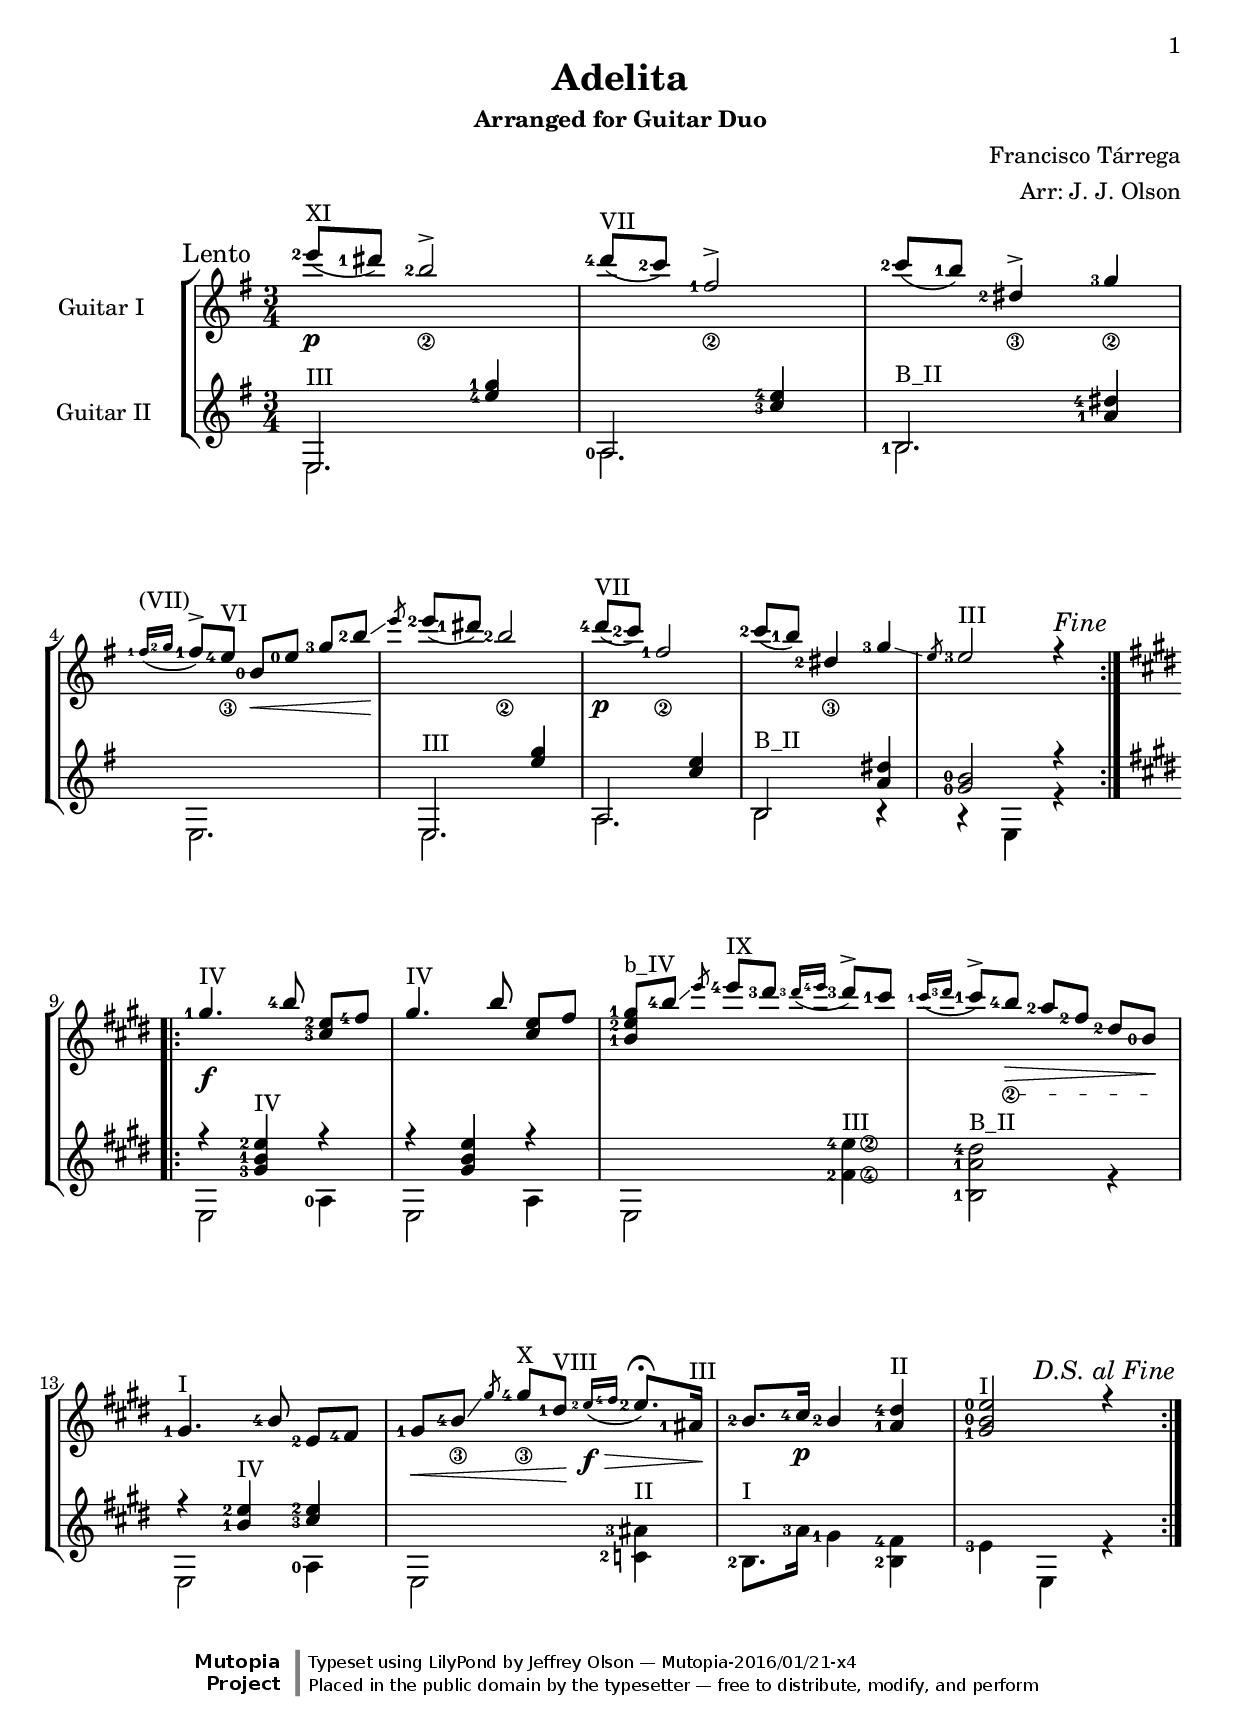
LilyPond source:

\version "2.18.2"

% Acknowledgments:
% This arrangement for guitar duo has been adapted from Tárrega's
% original solo composition, a copy of which was in the Boije
% collection and became available as IMSLP item 44649.  Thanks to
% guitarist Dennis Burns for his review and suggestions.

\header {
 title = "Adelita"
 subtitle = \markup { \smaller "Arranged for Guitar Duo" }
 composer = "Francisco Tárrega"
 arranger = "Arr: J. J. Olson"
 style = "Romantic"
 date = "n.d."
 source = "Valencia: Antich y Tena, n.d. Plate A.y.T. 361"
 mytagline = ##f

 %            o_
 %       (\___\/_____/)
 %  ~ ~ ~ ~ ~ / ~ ~ ~ ~ ~ ~ ~ 
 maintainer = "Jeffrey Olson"
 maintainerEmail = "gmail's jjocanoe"
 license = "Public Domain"

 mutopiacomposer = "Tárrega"
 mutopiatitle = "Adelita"
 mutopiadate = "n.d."
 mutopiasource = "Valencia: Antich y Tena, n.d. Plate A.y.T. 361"
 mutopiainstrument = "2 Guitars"

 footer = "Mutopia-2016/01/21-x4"
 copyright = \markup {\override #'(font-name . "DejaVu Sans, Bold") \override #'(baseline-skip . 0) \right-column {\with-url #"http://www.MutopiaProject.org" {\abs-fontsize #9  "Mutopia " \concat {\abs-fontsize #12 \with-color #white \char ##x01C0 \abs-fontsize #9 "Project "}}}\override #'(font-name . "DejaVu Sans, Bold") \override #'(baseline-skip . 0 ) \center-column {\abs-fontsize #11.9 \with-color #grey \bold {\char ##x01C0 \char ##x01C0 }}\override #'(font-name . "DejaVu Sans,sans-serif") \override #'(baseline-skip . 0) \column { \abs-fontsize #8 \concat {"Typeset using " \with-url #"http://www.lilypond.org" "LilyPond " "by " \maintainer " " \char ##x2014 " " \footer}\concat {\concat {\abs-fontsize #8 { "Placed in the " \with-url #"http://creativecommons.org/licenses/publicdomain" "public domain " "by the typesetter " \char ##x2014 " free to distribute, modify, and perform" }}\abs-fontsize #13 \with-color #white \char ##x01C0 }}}
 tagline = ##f
}

\paper{
  page-count = #1
  %#(set-paper-size "a4")      %uncomment to test specific paper size
  %#(set-paper-size "letter")  %uncomment to test specific paper size
  indent = \indent + 8\mm
  top-margin = 8\mm
  bottom-margin = 8\mm
  ragged-last-bottom = ##f
  print-first-page-number = ##t
  evenHeaderMarkup = \oddHeaderMarkup % so all page numbers to right
  oddFooterMarkup = \markup { \column {
      \fill-line { \on-the-fly #first-page \column { \vspace #1 \fromproperty #'header:copyright } } 
      \fill-line { \on-the-fly #last-page \fromproperty #'header:mytagline }
    }
  }
  evenFooterMarkup = \oddFooterMarkup
}

% suppress local file system path in pdf
#(ly:set-option 'point-and-click #f)

% guitar neck position indicators
pI    = ^\markup { "I" }
pII   = ^\markup { "II" }
pIII  = ^\markup { "III" }
pIV   = ^\markup { "IV" }
pV    = ^\markup { "V" }
pVI   = ^\markup { "VI" }
pVII  = ^\markup { "VII" }
pVIII = ^\markup { "VIII" }
pIX   = ^\markup { "IX" }
pX    = ^\markup { "X" }
pXI   = ^\markup { "XI" }
pXII  = ^\markup { "XII" }
pXIII = ^\markup { "XIII" }
pXVI  = ^\markup { "XVI" }

% parenthetic position reminders
ppI    = ^\markup { "(I)" }
ppII   = ^\markup { "(II)" }
ppIII  = ^\markup { "(III)" }
ppIV   = ^\markup { "(IV)" }
ppV    = ^\markup { "(V)" }
ppVI   = ^\markup { "(VI)" }
ppVII  = ^\markup { "(VII)" }
ppVIII = ^\markup { "(VIII)" }
ppIX   = ^\markup { "(IX)" }
ppX    = ^\markup { "(X)" }
ppXI   = ^\markup { "(XI)" }
ppXII  = ^\markup { "(XII)" }
ppXIII = ^\markup { "(XIII)" }

% large barre
BpI    = ^\markup { "B_I" }
BpII   = ^\markup { "B_II" }
BpIII  = ^\markup { "B_III" }
BpIV   = ^\markup { "B_IV" }
BpV    = ^\markup { "B_V" }
BpVI   = ^\markup { "B_VI" }
BpVII  = ^\markup { "B_VII" }
BpVIII = ^\markup { "B_VIII" }
BpIX   = ^\markup { "B_IX" }
BpX    = ^\markup { "B_X" }
BpXI   = ^\markup { "B_XI" }
BpXII  = ^\markup { "B_XII" }

% small barre
bpI    = ^\markup { "b_I" }
bpII   = ^\markup { "b_II" }
bpIII  = ^\markup { "b_III" }
bpIV   = ^\markup { "b_IV" }
bpV    = ^\markup { "b_V" }
bpVI   = ^\markup { "b_VI" }
bpVII  = ^\markup { "b_VII" }
bpVIII = ^\markup { "b_VIII" }
bpIX   = ^\markup { "b_IX" }
bpX    = ^\markup { "b_X" }
bpXI   = ^\markup { "b_XI" }
bpXII  = ^\markup { "b_XII" }

% parenthetic small barre
bppI    = ^\markup { "(b_I)" }
bppIII  = ^\markup { "(b_III)" }

% left hand fingering locations
fingerLeft   = \set fingeringOrientations = #'(left)
fingerRight  = \set fingeringOrientations = #'(right)
fingerUp     = \set fingeringOrientations = #'(up)
fingerDown   = \set fingeringOrientations = #'(down)
fingerUpDown = \set fingeringOrientations = #'(up down)
fingerInStaff  = \override Fingering.staff-padding = #'()
fingerOutStaff = \revert Fingering.staff-padding

% right hand fingers
P = \rightHandFinger #1
I = \rightHandFinger #2
M = \rightHandFinger #3
A = \rightHandFinger #4

% right hand fingering locations
rhUp    = \set strokeFingerOrientations = #'(up)
rhDown  = \set strokeFingerOrientations = #'(down)
rhLeft  = \set strokeFingerOrientations = #'(left)
rhRight = \set strokeFingerOrientations = #'(right)

% string number locations
stringUp    = \set stringNumberOrientations = #'(up)
stringDown  = \set stringNumberOrientations = #'(down)
stringLeft  = \set stringNumberOrientations = #'(left)
stringRight = \set stringNumberOrientations = #'(right)

% harmonics
headHarmonic = \override Staff.NoteHead.style = #'harmonic
headRevert = \revert Staff.NoteHead.style

%high notes
hiE   = ^\markup{ \smaller E}
hiF   = ^\markup{ \smaller F}
hiFis = ^\markup{ \smaller \concat{ F \super \sharp }}
hiG   = ^\markup{ \smaller G}
hiGis = ^\markup{ \smaller \concat{ G \super \sharp }}
hiAes = ^\markup{ \smaller \concat{ A \super \flat }}
hiA   = ^\markup{ \smaller A}
hiBes = ^\markup{ \smaller \concat{ B \super \flat }}
hiB   = ^\markup{ \smaller B}

hideTupletNumber = \override TupletNumber.stencil = ##f
unhideTupletNumber = \revert TupletNumber.stencil 
hideTupletBracket = \override TupletBracket.bracket-visibility = ##f

% stems
longStem = \override Stem.details.beamed-lengths = #'(5)
shortStem = \override Stem.details.beamed-lengths = #'(3)
revertStemLength = \revert Stem.details.beamed-lengths

% DS marks
marksRight = \override Score.RehearsalMark #'self-alignment-X = #RIGHT
markFine = \mark \markup { \smaller \italic "Fine" }
markDsFine = \mark \markup { \smaller \italic "D.S. al Fine" }

% from snippets + dashed line
stringNumberSpanner =
#(define-music-function (parser location StringNumber) (string?)
  #{
    \override TextSpanner.style = #'dashed-line
    \override TextSpanner.font-size = #-5
    \override TextSpanner.bound-details.left.stencil-align-dir-y = #CENTER
    \override TextSpanner.bound-details.left.text = \markup { \circle \number #StringNumber }
  #})

upperInstrument = \markup{ "Guitar I   " }
upperVoice = \transpose c c' {
  % within this body, c will show as middle C on a guitar staff
  \mergeDifferentlyHeadedOn
  \mergeDifferentlyDottedOn
  \fingerLeft
  \stringDown
  \slurDown

  \key e \minor
  \mark \markup { \smaller "Lento" }
  <e''-2>8\p\pXI( <dis''-1>) <b'-2\2>2-> | %1a
  <d''-4>8\pVII( <c''-2>) <fis'-1\2>2-> | %2a
  <c''-2>8( <b'-1>) <dis'-2\3>4-> <g'-3\2> | \break %3a
  \acciaccatura { <fis'-1>16\ppVII <g'-2> } <fis'-1>8->[ <e'-4\3>\pVI] <b-0>\<[ <e'-0>] <g'-3>[ <b'-2>]\glissando \slashedGrace e''8\! | %4a
  <e''-2>8( <dis''-1>) <b'-2\2>2 | %5a
  <d''-4>8\pVII\p( <c''-2>) <fis'-1\2>2 | %6a
  <c''-2>8( <b'-1>) <dis'-2\3>4 <g'-3>\glissando \slashedGrace e'8 | %7a
  <e'-3>2\pIII r4^\markup{ \larger \italic "Fine" } | \break %8a

  \key e \major
  <gis'-1>4.\pIV\f <b'-4>8 <e'-2 cis'-3>[ <fis'-4>] | %9a
  gis'4.\pIV b'8 <e' cis'>[ fis'] | %10a
  <gis'-1 e'-2 b-1>8\bpIV[ <b'-4>]\glissando \slashedGrace e''8 <e''-4>\pIX[ <dis''-3>] \acciaccatura { <dis''-3>16 <e''-4> } <dis''-3>8->[ <cis''-1>] | %11a
  \acciaccatura { <cis''-1>16 <dis''-3> } <cis''-1>8->[ 
  \stringNumberSpanner "2" \textSpannerDown <b'-4>\startTextSpan]\> <a'-2>[ <fis'-2>] <dis'-2>[ <b-0>\stopTextSpan]\! | %12a
  <gis-1>4.\pI <b-4>8 <e-2>[ <fis-4>] | %13a
  <gis-1>8\<[ <b-4\3>]\glissando \slashedGrace gis'8 <gis'-4\3>\pX[ <dis'-1>\pVIII]\! \acciaccatura { <e'-2>16\f\> <fis'-4> } <e'-2>8.\fermata[ <ais-1>16\pIII]\! | %14a
  <b-2>8.[ <cis'-4>16]\p <b-2>4 <dis'-4 a-1>\pII | %15a
  <e'-0 b-0 gis-1>2\pI r4 | %16a
}

middleVoice = \transpose c c' {
  % within this body, c will show as middle C on a guitar staff
  \mergeDifferentlyHeadedOn
  \mergeDifferentlyDottedOn
  \fingerLeft
  \stringDown

  \key e \minor
  e,2 <g'-1 e'-4>4 | %1b
  a,2 <e'-4 c'-3>4 | %2b
  b,2 <dis'-4 a-1>4 | %3b
  s2. | %4b
  e,2 <g' e'>4 | %5b
  a,2 <e' c'>4 | %6b
  b,2 <dis' a>4 | %7b
  <b-0 g-0>2 r4 | %8b

  \key e \major
  r4 <e'-2 b-1 gis-3>\pIV r | %9b
  r4 <e' b gis> r | %10b
  s2. | %11b
  s2. | %12b
  r4 <e'-2 b-1>\pIV <e'-2 cis'-3> | %13b
  s2. | %14b
  s2. | %15b
  s2. | %16b
}

  %<< {
  %} \\ {
  %} >>

lowerInstrument = \markup{ "Guitar II  " }
lowerVoice = \transpose c c' {
  % within this body, c will show as middle C on a guitar staff
  \mergeDifferentlyHeadedOn
  \mergeDifferentlyDottedOn
  \fingerLeft
  \stringDown
  \marksRight

  \key e \minor
  \repeat volta 2 {
   e,2.\pIII | %1c
   <a,-0>2. | %2c
   <b,-1>2.\BpII | %3c
   e,2. | %4c
   e,2.\pIII | %5c
   a,2. | %6c
   b,2\BpII r4 | %7c
   r4 e, r | %8c
  }

  \key e \major
  \set Score.doubleRepeatType = #":|.|:"
  \repeat volta 2 {
   e,2 <a,-0>4 | %9c
   e,2 a,4 | %10c
   \stringRight
   e,2 <e'-4\2 fis-2\4>4\pIII | %11c
   <dis'-4 a-1 b,-1>2\BpII r4 | %12c
   e,2 <a,-0>4 | %13c
   e,2 <ais-3 c-2>4\pII | %14c
   <b,-2>8.\pI <a-3>16 <gis-1>4 <fis-4 b,-2> | %15c
   <e-3>4 e, r \markDsFine | %16c
  }
}

\score {
  \context StaffGroup <<
    \context Staff = "up" \with { instrumentName = \upperInstrument } <<
      \set Staff.midiInstrument = #"acoustic grand"
      \clef "treble"
      \time 3/4
      \context Voice = "1" { \voiceOne \upperVoice }
     >>
    \context Staff = "dn" \with { instrumentName = \lowerInstrument } <<
      \set Staff.midiInstrument = #"acoustic grand"
      \clef "treble"
      \time 3/4
      \context Voice = "3" { \voiceThree \middleVoice }
      \context Voice = "2" { \voiceTwo \lowerVoice }
     >>
  >>
  \layout {}
  \midi {
    \tempo 4 = 60
    \transposition c % guitar plays octave lower than written
  }
}

